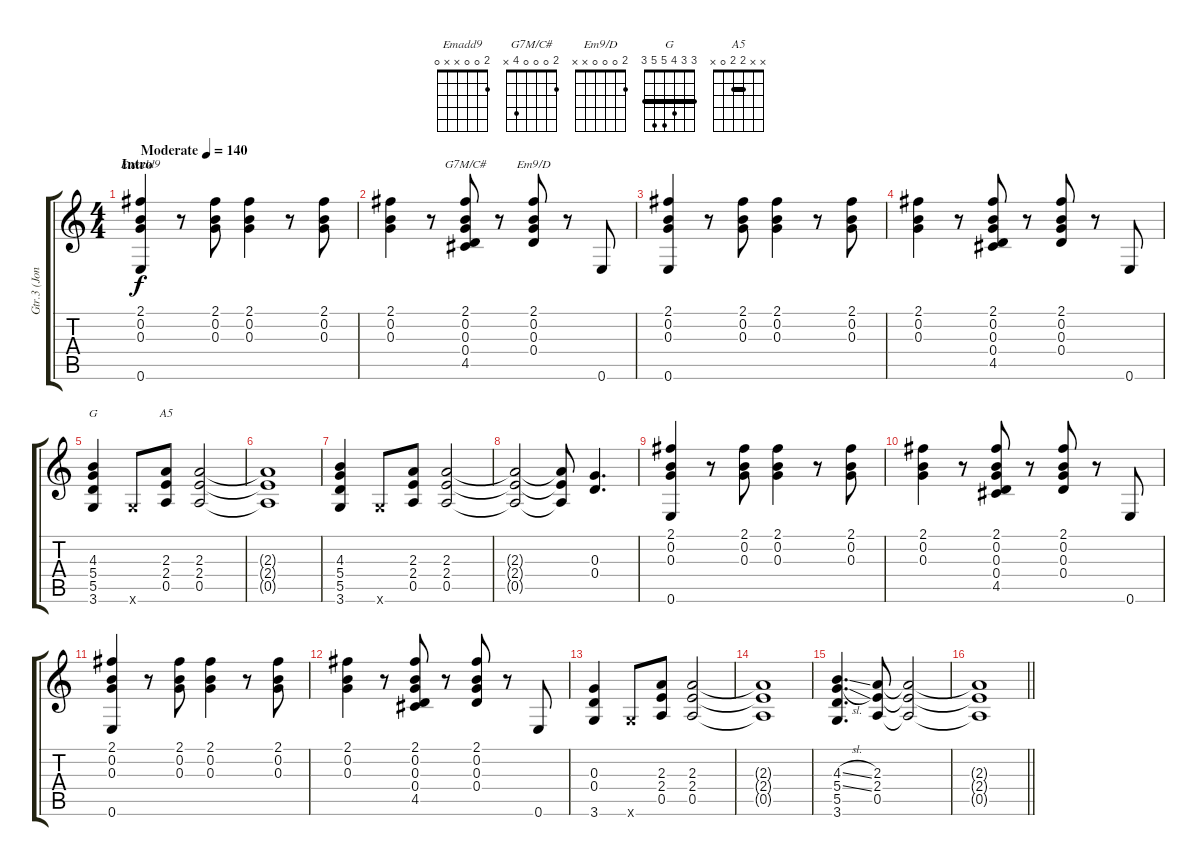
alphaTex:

\track ("Gtr.3 (Jonny GreenWood)" "Gtr.3 (Jon") {instrument electricguitarjazz}
\staff {score tabs}
\tuning (E4 B3 G3 D3 A2 E2) {hide}
\chord ("Emadd9" 2 0 0 x x 0)
\chord ("G7M/C#" 2 0 0 0 4 x)
\chord ("Em9/D" 2 0 0 0 x x)
\chord ("G" 3 3 4 5 5 3) {barre 3}
\chord ("A5" x x 2 2 0 x) {barre 2}
\ts (4 4)
\section ("" "Intro")
\tempo (140 "Moderate")
\clef g2
\ks c
(2.1 0.2 0.3 0.6).4{ch "Emadd9" dy f instrument electricguitarjazz} r.8 (2.1 0.2 0.3).8 (2.1 0.2 0.3).4 r.8 (2.1 0.2 0.3).8 |
(2.1 0.2 0.3).4 r.8 (2.1 0.2 0.3 0.4 4.5).8{ch "G7M/C#"} r.8 (2.1 0.2 0.3 0.4).8{ch "Em9/D"} r.8 0.6.8 |
(2.1 0.2 0.3 0.6).4 r.8 (2.1 0.2 0.3).8 (2.1 0.2 0.3).4 r.8 (2.1 0.2 0.3).8 |
(2.1 0.2 0.3).4 r.8 (2.1 0.2 0.3 0.4 4.5).8 r.8 (2.1 0.2 0.3 0.4).8 r.8 0.6.8 |
(4.3 5.4 5.5 3.6).4{ch "G"} 3.6{x}.8 (2.3 2.4 0.5).8{ch "A5"} (2.3 2.4 0.5).2 |
(2.3{t} 2.4{t} 0.5{t}).1 |
(4.3 5.4 5.5 3.6).4 3.6{x}.8 (2.3 2.4 0.5).8 (2.3 2.4 0.5).2 |
(2.3{t} 2.4{t} 0.5{t}).2 (2.3{t} 2.4{t} 0.5{t}).8 (0.3 0.4).4{d} |
(2.1 0.2 0.3 0.6).4 r.8 (2.1 0.2 0.3).8 (2.1 0.2 0.3).4 r.8 (2.1 0.2 0.3).8 |
(2.1 0.2 0.3).4 r.8 (2.1 0.2 0.3 0.4 4.5).8 r.8 (2.1 0.2 0.3 0.4).8 r.8 0.6.8 |
(2.1 0.2 0.3 0.6).4 r.8 (2.1 0.2 0.3).8 (2.1 0.2 0.3).4 r.8 (2.1 0.2 0.3).8 |
(2.1 0.2 0.3).4 r.8 (2.1 0.2 0.3 0.4 4.5).8 r.8 (2.1 0.2 0.3 0.4).8 r.8 0.6.8 |
(0.3 0.4 3.6).4 3.6{x}.8 (2.3 2.4 0.5).8 (2.3 2.4 0.5).2 |
(2.3{t} 2.4{t} 0.5{t}).1 |
(4.3{sl} 5.4{sl} 5.5 3.6).4{d} (2.3 2.4 0.5).8 (2.3{t} 2.4{t} 0.5{t}).2 |
\barLineRight lightlight
(2.3{t} 2.4{t} 0.5{t}).1
